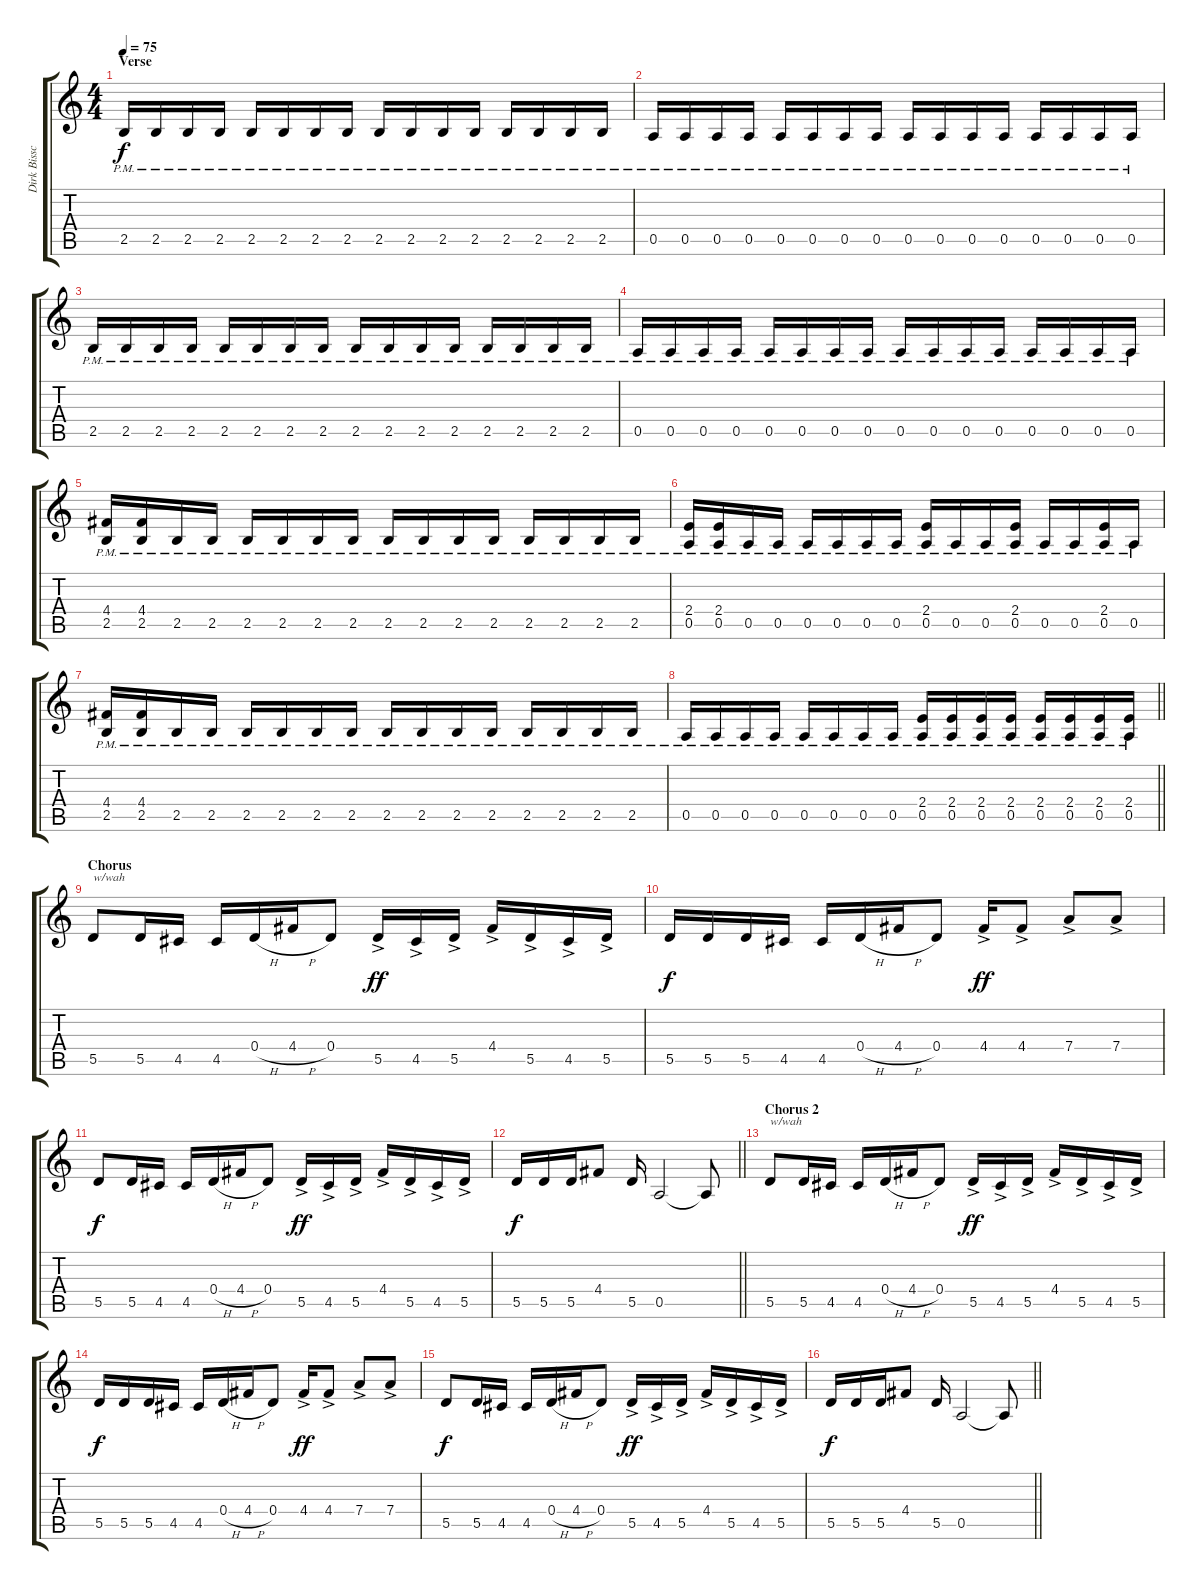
\track ("Dirk Bisschoff (Lead Guitar)" "Dirk Bissc") {instrument distortionguitar}
\staff {score tabs}
\tuning (E4 B3 G3 D3 A2 E2) {hide}
\ts (4 4)
\section ("" "Verse")
\tempo 75
\clef g2
\ks c
2.5{pm}.16{dy f volume 11} 2.5{pm}.16 2.5{pm}.16 2.5{pm}.16 2.5{pm}.16 2.5{pm}.16 2.5{pm}.16 2.5{pm}.16 2.5{pm}.16 2.5{pm}.16 2.5{pm}.16 2.5{pm}.16 2.5{pm}.16 2.5{pm}.16 2.5{pm}.16 2.5{pm}.16 |
0.5{pm}.16 0.5{pm}.16 0.5{pm}.16 0.5{pm}.16 0.5{pm}.16 0.5{pm}.16 0.5{pm}.16 0.5{pm}.16 0.5{pm}.16 0.5{pm}.16 0.5{pm}.16 0.5{pm}.16 0.5{pm}.16 0.5{pm}.16 0.5{pm}.16 0.5{pm}.16 |
2.5{pm}.16 2.5{pm}.16 2.5{pm}.16 2.5{pm}.16 2.5{pm}.16 2.5{pm}.16 2.5{pm}.16 2.5{pm}.16 2.5{pm}.16 2.5{pm}.16 2.5{pm}.16 2.5{pm}.16 2.5{pm}.16 2.5{pm}.16 2.5{pm}.16 2.5{pm}.16 |
0.5{pm}.16 0.5{pm}.16 0.5{pm}.16 0.5{pm}.16 0.5{pm}.16 0.5{pm}.16 0.5{pm}.16 0.5{pm}.16 0.5{pm}.16 0.5{pm}.16 0.5{pm}.16 0.5{pm}.16 0.5{pm}.16 0.5{pm}.16 0.5{pm}.16 0.5{pm}.16 |
(4.4{pm} 2.5{pm}).16 (4.4{pm} 2.5{pm}).16 2.5{pm}.16 2.5{pm}.16 2.5{pm}.16 2.5{pm}.16 2.5{pm}.16 2.5{pm}.16 2.5{pm}.16 2.5{pm}.16 2.5{pm}.16 2.5{pm}.16 2.5{pm}.16 2.5{pm}.16 2.5{pm}.16 2.5{pm}.16 |
(2.4{pm} 0.5{pm}).16 (2.4{pm} 0.5{pm}).16 0.5{pm}.16 0.5{pm}.16 0.5{pm}.16 0.5{pm}.16 0.5{pm}.16 0.5{pm}.16 (2.4{pm} 0.5{pm}).16 0.5{pm}.16 0.5{pm}.16 (2.4{pm} 0.5{pm}).16 0.5{pm}.16 0.5{pm}.16 (2.4{pm} 0.5{pm}).16 0.5{pm}.16 |
(4.4{pm} 2.5{pm}).16 (4.4{pm} 2.5{pm}).16 2.5{pm}.16 2.5{pm}.16 2.5{pm}.16 2.5{pm}.16 2.5{pm}.16 2.5{pm}.16 2.5{pm}.16 2.5{pm}.16 2.5{pm}.16 2.5{pm}.16 2.5{pm}.16 2.5{pm}.16 2.5{pm}.16 2.5{pm}.16 |
\barLineRight lightlight
0.5{pm}.16 0.5{pm}.16 0.5{pm}.16 0.5{pm}.16 0.5{pm}.16 0.5{pm}.16 0.5{pm}.16 0.5{pm}.16 (2.4{pm} 0.5{pm}).16 (2.4{pm} 0.5{pm}).16 (2.4{pm} 0.5{pm}).16 (2.4{pm} 0.5{pm}).16 (2.4{pm} 0.5{pm}).16 (2.4{pm} 0.5{pm}).16 (2.4{pm} 0.5{pm}).16 (2.4{pm} 0.5{pm}).16 |
\section ("" "Chorus")
5.5.8{txt "w/wah" volume 14} 5.5.16 4.5.16 4.5.16 0.4{h}.16 4.4{h}.16 0.4.8 5.5{ac}.16{dy ff} 4.5{ac}.16 5.5{ac}.16 4.4{ac}.16 5.5{ac}.16 4.5{ac}.16 5.5{ac}.16 |
5.5.16{dy f} 5.5.16 5.5.16 4.5.16 4.5.16 0.4{h}.16 4.4{h}.16 0.4.8 4.4{ac}.16{dy ff} 4.4{ac}.8 7.4{ac}.8 7.4{ac}.8 |
5.5.8{dy f} 5.5.16 4.5.16 4.5.16 0.4{h}.16 4.4{h}.16 0.4.8 5.5{ac}.16{dy ff} 4.5{ac}.16 5.5{ac}.16 4.4{ac}.16 5.5{ac}.16 4.5{ac}.16 5.5{ac}.16 |
\barLineRight lightlight
5.5.16{dy f} 5.5.16 5.5.16 4.4.8 5.5.16 0.5.2 0.5{t}.8 |
\section ("" "Chorus 2")
5.5.8{txt "w/wah" volume 14} 5.5.16 4.5.16 4.5.16 0.4{h}.16 4.4{h}.16 0.4.8 5.5{ac}.16{dy ff} 4.5{ac}.16 5.5{ac}.16 4.4{ac}.16 5.5{ac}.16 4.5{ac}.16 5.5{ac}.16 |
5.5.16{dy f} 5.5.16 5.5.16 4.5.16 4.5.16 0.4{h}.16 4.4{h}.16 0.4.8 4.4{ac}.16{dy ff} 4.4{ac}.8 7.4{ac}.8 7.4{ac}.8 |
5.5.8{dy f} 5.5.16 4.5.16 4.5.16 0.4{h}.16 4.4{h}.16 0.4.8 5.5{ac}.16{dy ff} 4.5{ac}.16 5.5{ac}.16 4.4{ac}.16 5.5{ac}.16 4.5{ac}.16 5.5{ac}.16 |
\barLineRight lightlight
5.5.16{dy f} 5.5.16 5.5.16 4.4.8 5.5.16 0.5.2 0.5{t}.8
